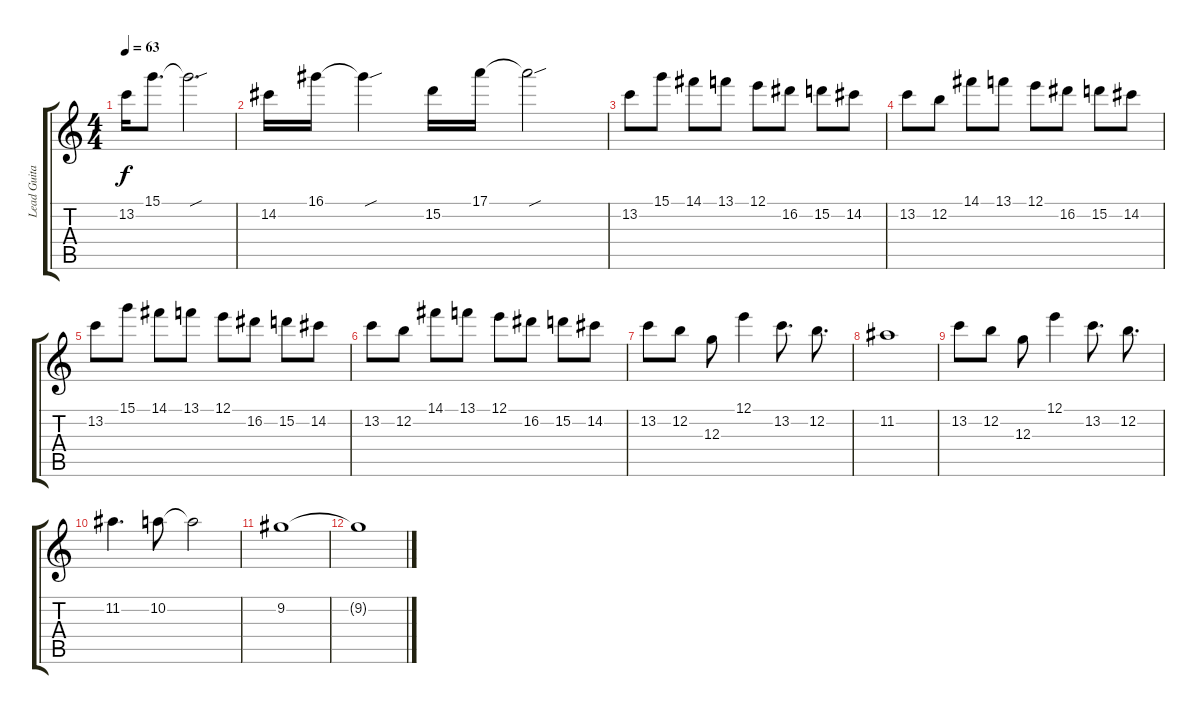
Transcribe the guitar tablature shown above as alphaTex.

\track ("Lead Guitar 2" "Lead Guita") {instrument electricguitarjazz}
\staff {score tabs}
\tuning (E4 B3 G3 D3 A2 E2) {hide}
\ts (4 4)
\tempo 63
\clef g2
\ks c
13.2.16{dy f} 15.1.8{d} 15.1{sou t}.2{d} |
14.2.16 16.1.16 16.1{sou t}.4 15.2.16 17.1.16 17.1{sou t}.2 |
13.2.8 15.1.8 14.1.8 13.1.8 12.1.8 16.2.8 15.2.8 14.2.8 |
13.2.8 12.2.8 14.1.8 13.1.8 12.1.8 16.2.8 15.2.8 14.2.8 |
13.2.8 15.1.8 14.1.8 13.1.8 12.1.8 16.2.8 15.2.8 14.2.8 |
13.2.8 12.2.8 14.1.8 13.1.8 12.1.8 16.2.8 15.2.8 14.2.8 |
13.2.8 12.2.8 12.3.8 12.1.4 13.2.8{d} 12.2.8{d} |
11.2.1 |
13.2.8 12.2.8 12.3.8 12.1.4 13.2.8{d} 12.2.8{d} |
11.2.4{d} 10.2.8 10.2{t}.2 |
9.2.1 |
9.2{t}.1
